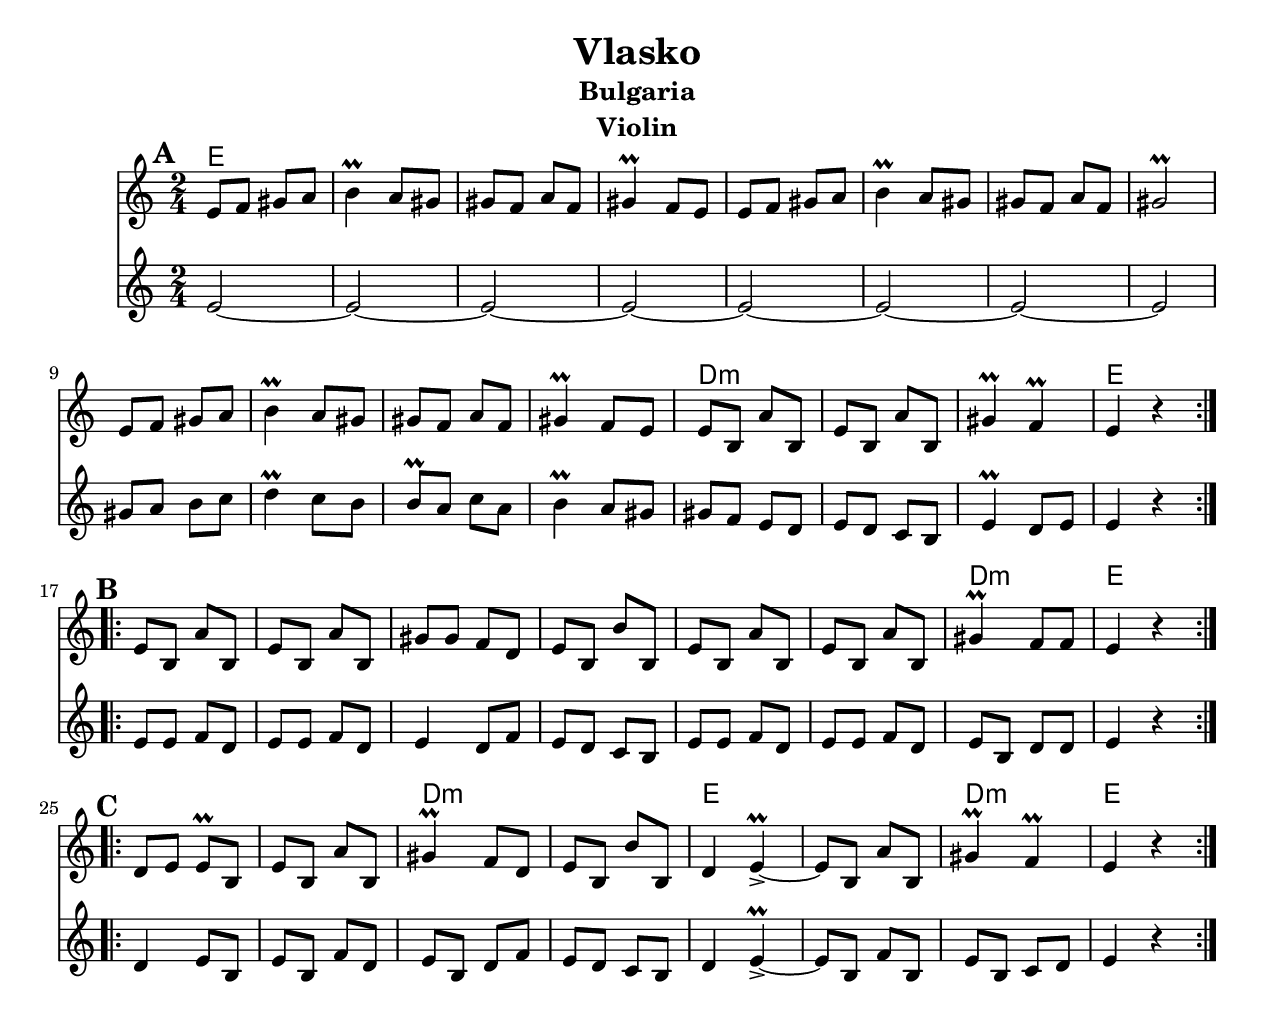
\version "2.18.0"
\include "english.ly"

\paper{
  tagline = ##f
  print-all-headers = ##t
  #(set-paper-size "letter")
}
date = #(strftime "%d-%m-%Y" (localtime (current-time)))

%\markup{ \italic{ " Updated " \date  }  }


intro = {
  e8 f gs a
  b2
}

ebab = {
  e8 b a b
  e8 b a b
}

common = {
  \clef treble
  \key a \minor
  \time 2/4
  \set Score.markFormatter = #format-mark-box-alphabet
}

%#################################### Melody ########################
primas = \relative c' {
  \common
  %\override Staff.TimeSignature.stencil = ##f

  %\partial 16*3 a16 d f   %lead in notes

  %{

    \intro

      c8. b16 gis8 g
      g2\fermata
      r1
      \intro
      d8 c b gis
      b gis gis g
      g2\fermata
      r1

      d'8 c b gis
      b gis gis g
      g8 f e cis
      c2\fermata|
  %}
  %\alternative { { }{ } }

  \repeat volta 2{
  \mark \default

    %\override Staff.TimeSignature.stencil = ##t
    #(set-paper-size "letter")
    #(set-paper-size "letter")
    e8 f gs a|
    b4\prall a8 gs|
    gs8 f a f|
    gs4\prall f8 e|

    e8  f gs a
    b4\prall a8 gs
    gs8 f a f
    gs2\prall

    e8  f gs a
    b4\prall a8 gs
    gs8 f a f
    gs4\prall f8 e|

    e8 b a' b,
    e8 b a' b,
    gs'4\prall f\prall
    e4 r
    \break
  }

  \repeat volta 2{
  \mark \default
    e8 b a' b, %17
    e8 b a' b,
    gs'8 gs f d %19
    e8 b b' b,

    e8 b a' b,%21
    e8 b a' b,
    gs'4\prall f8 f
    e4 r
    \break
  }

  \repeat volta 2{
  \mark \default
    d8 e e\prall b
    e8 b a' b,
    gs'4\prall f8 d
    e8 b b' b,|

    d4 e->\prall ~
    e8 b a' b,
    gs'4\prall f\prall
    e4 r

  }
  % \alternative { { }{ } }
  %\override Staff.TimeSignature.stencil = ##f
}
secund = \relative c'{
  \common
  \repeat volta 2{
  \mark \default
    e2 ~ e2 ~ e2 ~ e2 ~ e2 ~ e2 ~e2 ~e2
    gs8 a b c d4\prall c8 b
    b8\prall a c a
    b4\prall
    a8 gs

    gs8 f e d
    e8 d c b
    e4\prall d8  e
    e4 r
  }
  \repeat volta 2{
  \mark \default
    e8 e f d
    e8 e f d
    e4 d8 f
    e8 d c b

    e8 e f d
    e8 e f d
    e8 b d d
    e4 r

  }

  \repeat volta 2{
  \mark \default
    d4 e8 b
    e8 b f' d
    e8 b d f
    e8 d c b

    d4 e->\prall ~
    e8 b f' b,
    e8 b c d
    e4 r

  }
}


%################################# Lyrics #####################
%\addlyrics{  }
%################################# Chords #######################
harmonies = \chordmode {
  e2
  s2*11
  d2:m
  s2*2
  e2
  %b
  s2*6
  d2:m
  e2
  s2*2
  %c
  d2:m
  s2
  e2
  s2
  d2:m
  e2
}

\score {
  <<
    \new ChordNames {
      \set chordChanges = ##f
      \harmonies
    }
    \new Staff \primas
    \new Staff \secund
  >>
  \header{
    title= "Vlasko"
    subtitle="Bulgaria"
    composer= ""
    instrument = "Violin"
    arranger= ""
  }
  \midi{\tempo 4 = 120}
  \layout{indent = 1.0\cm}
}
